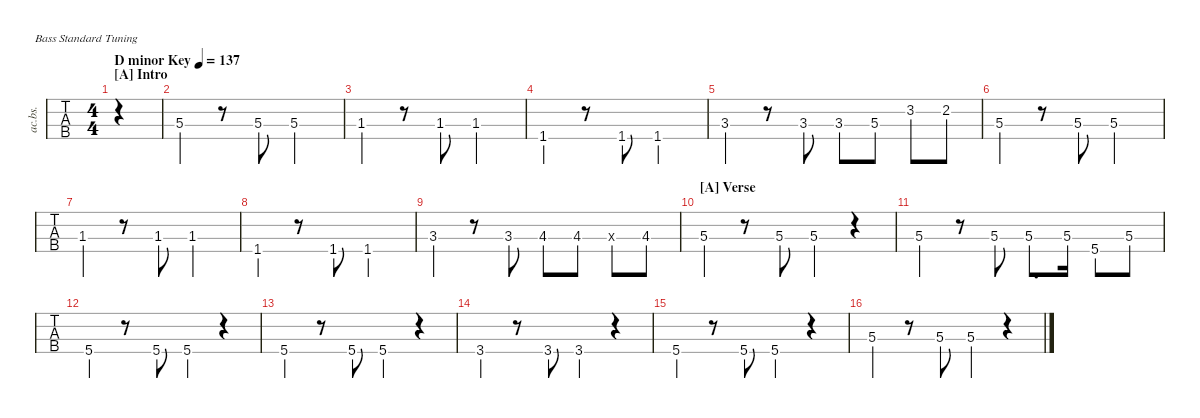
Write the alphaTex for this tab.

\defaultSystemsLayout 4
\hideDynamics
\bracketExtendMode nobrackets
\track ("Acoustic Bass" "ac.bs.") {defaultSystemsLayout 4 instrument acousticbass}
\staff {tabs}
\tuning (G2 D2 A1 E1)
\ts (4 4)
\section ("A" "Intro")
\tempo (137 "D minor Key")
\clef f4
\ks f
|
5.3{acc forcenatural}.4 r.8 5.3{acc forcenatural}.8 5.3{acc forcenatural}.2 |
1.3{acc b}.4 r.8 1.3{acc b}.8 1.3{acc b}.2 |
1.4{acc forcenatural}.4 r.8 1.4{acc forcenatural}.8 1.4{acc forcenatural}.2 |
3.3{acc forcenatural}.4 r.8 3.3{acc forcenatural}.8 3.3{acc forcenatural}.8 5.3{acc forcenatural}.8 3.2{acc forcenatural}.8 2.2{acc forcenatural}.8 |
5.3{acc forcenatural}.4 r.8 5.3{acc forcenatural}.8 5.3{acc forcenatural}.2 |
1.3{acc b}.4 r.8 1.3{acc b}.8 1.3{acc b}.2 |
1.4{acc forcenatural}.4 r.8 1.4{acc forcenatural}.8 1.4{acc forcenatural}.2 |
3.3{acc forcenatural}.4 r.8 3.3{acc forcenatural}.8 4.3{acc b}.8 4.3{acc b}.8 4.3{x acc b}.8 4.3{acc b}.8 |
\section ("A" "Verse")
5.3{acc forcenatural}.4 r.8 5.3{acc forcenatural}.8 5.3{acc forcenatural}.4 r.4 |
5.3{acc forcenatural}.4 r.8 5.3{acc forcenatural}.8 5.3{acc forcenatural}.8{d} 5.3{acc forcenatural}.16 5.4{acc forcenatural}.8 5.3{acc forcenatural}.8 |
5.4{acc forcenatural}.4 r.8 5.4{acc forcenatural}.8 5.4{acc forcenatural}.4 r.4 |
5.4{acc forcenatural}.4 r.8 5.4{acc forcenatural}.8 5.4{acc forcenatural}.4 r.4 |
3.4{acc forcenatural}.4 r.8 3.4{acc forcenatural}.8 3.4{acc forcenatural}.4 r.4 |
5.4{acc forcenatural}.4 r.8 5.4{acc forcenatural}.8 5.4{acc forcenatural}.4 r.4 |
5.3{acc forcenatural}.4 r.8 5.3{acc forcenatural}.8 5.3{acc forcenatural}.4 r.4
